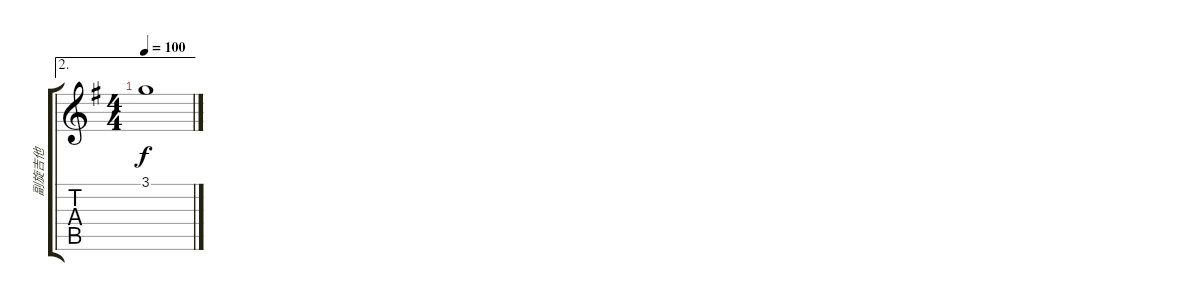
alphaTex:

\track ("副旋吉他" "副旋吉他") {instrument acousticguitarsteel}
\staff {score tabs}
\tuning (E4 B3 G3 D3 A2 E2) {hide}
\ae 2
\ts (4 4)
\tempo 100
\clef g2
\ks g
3.1.1{dy f}
